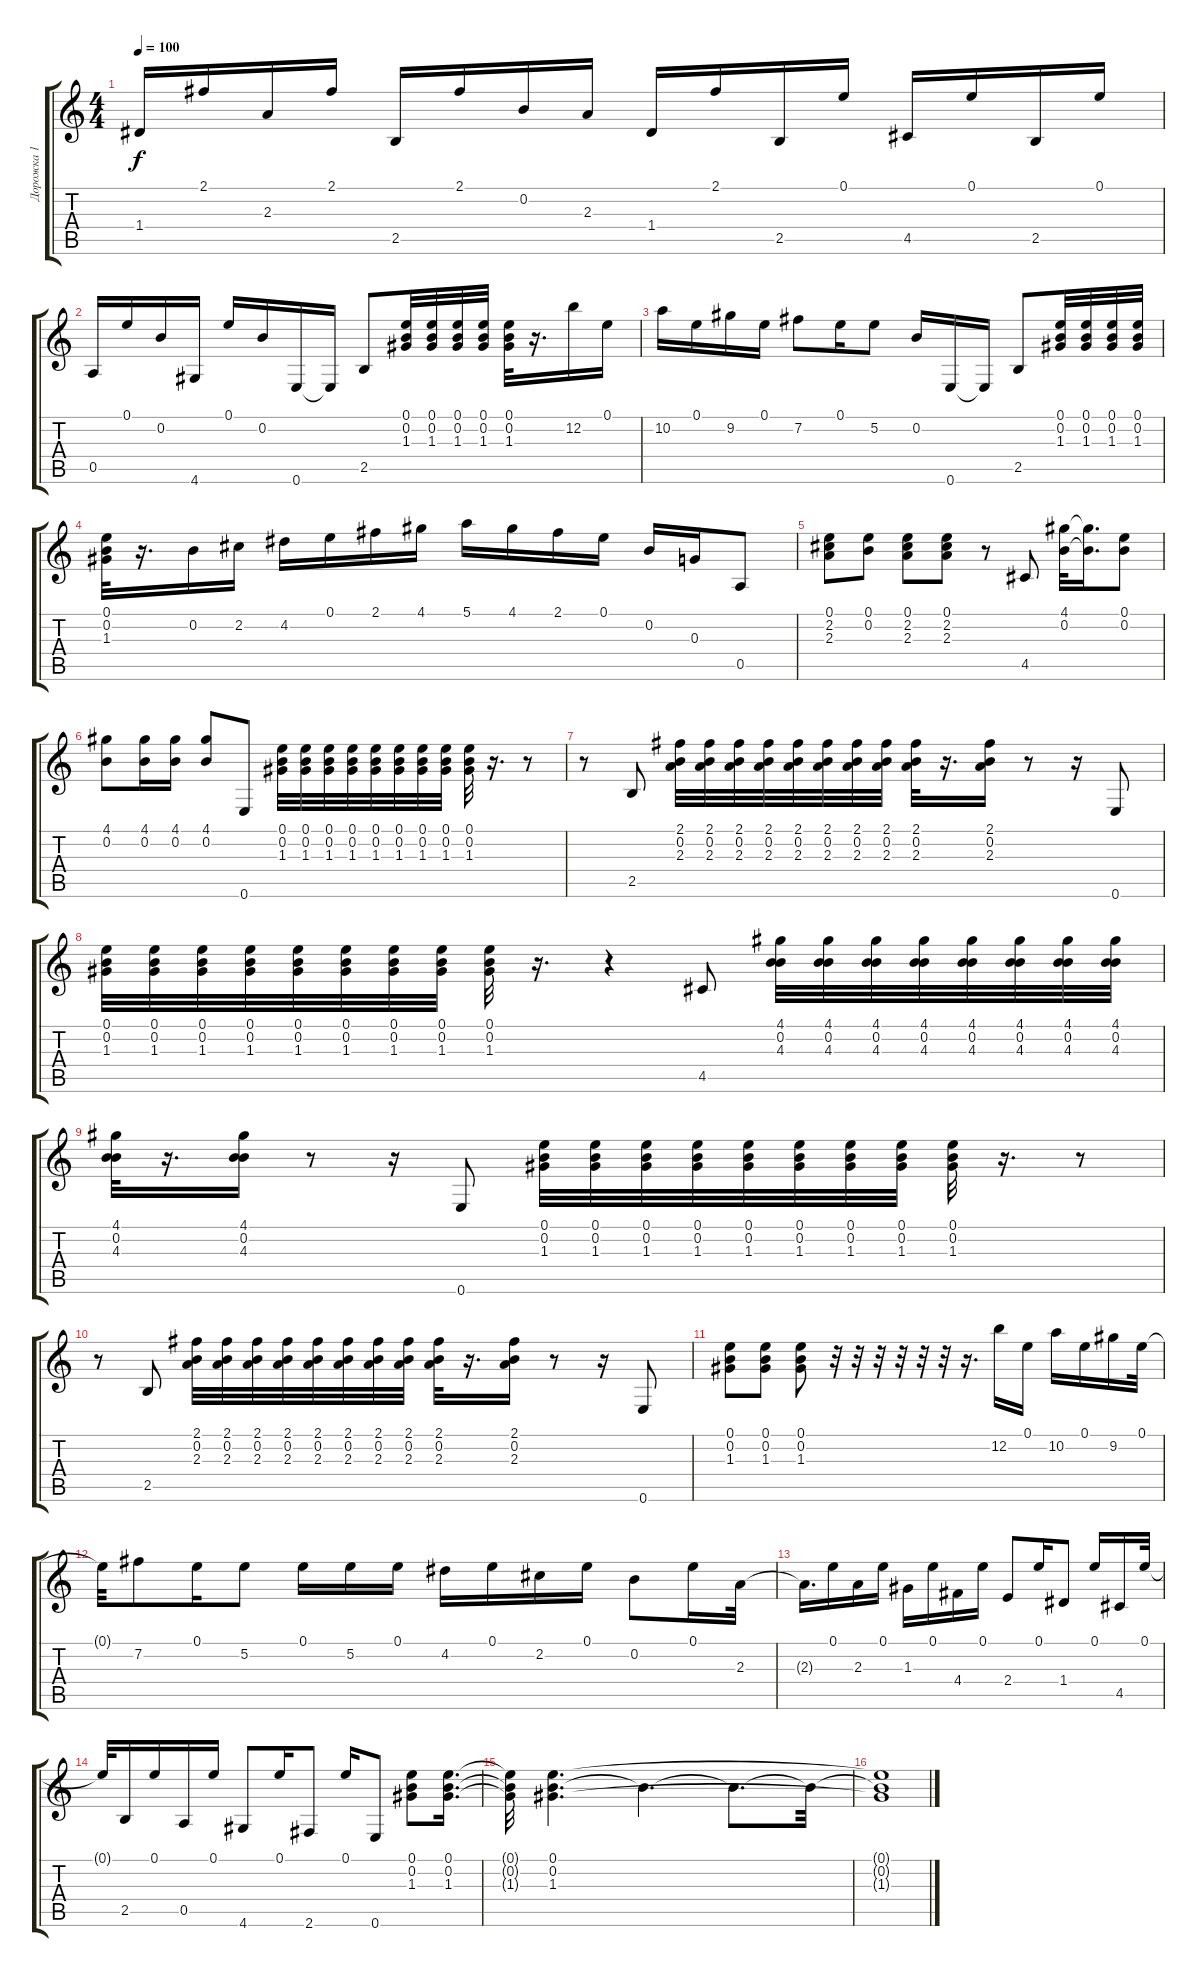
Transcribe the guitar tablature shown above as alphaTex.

\track ("Дорожка 1" "Дорожка 1") {instrument acousticguitarnylon}
\staff {score tabs}
\tuning (E4 B3 G3 D3 A2 E2) {hide}
\ts (4 4)
\tempo 100
\clef g2
\ks c
1.4.16{dy f} 2.1.16 2.3.16 2.1.16 2.5.16 2.1.16 0.2.16 2.3.16 1.4.16 2.1.16 2.5.16 0.1.16 4.5.16 0.1.16 2.5.16 0.1.16 |
0.5.16 0.1.16 0.2.16 4.6.16 0.1.16 0.2.16 0.6.16 0.6{t}.16 2.5.8 (0.1 0.2 1.3).32 (0.1 0.2 1.3).32 (0.1 0.2 1.3).32 (0.1 0.2 1.3).32 (0.1 0.2 1.3).32 r.16{d} 12.2.16 0.1.16 |
10.2.16 0.1.16 9.2.16 0.1.16 7.2.8 0.1.16 5.2.8 0.2.16 0.6.16 0.6{t}.16 2.5.8 (0.1 0.2 1.3).32 (0.1 0.2 1.3).32 (0.1 0.2 1.3).32 (0.1 0.2 1.3).32 |
(0.1 0.2 1.3).32 r.16{d} 0.2.16 2.2.16 4.2.16 0.1.16 2.1.16 4.1.16 5.1.16 4.1.16 2.1.16 0.1.16 0.2.16 0.3.16 0.5.8 |
(0.1 2.2 2.3).8 (0.1 0.2).8 (0.1 2.2 2.3).8 (0.1 2.2 2.3).8 r.8 4.5.8 (4.1 0.2).32 (4.1{t} 0.2{t}).16{d} (0.1 0.2).8 |
(4.1 0.2).8 (4.1 0.2).16 (4.1 0.2).16 (4.1 0.2).8 0.6.8 (0.1 0.2 1.3).32 (0.1 0.2 1.3).32 (0.1 0.2 1.3).32 (0.1 0.2 1.3).32 (0.1 0.2 1.3).32 (0.1 0.2 1.3).32 (0.1 0.2 1.3).32 (0.1 0.2 1.3).32 (0.1 0.2 1.3).32 r.16{d} r.8 |
r.8 2.5.8 (2.1 0.2 2.3).32 (2.1 0.2 2.3).32 (2.1 0.2 2.3).32 (2.1 0.2 2.3).32 (2.1 0.2 2.3).32 (2.1 0.2 2.3).32 (2.1 0.2 2.3).32 (2.1 0.2 2.3).32 (2.1 0.2 2.3).32 r.16{d} (2.1 0.2 2.3).16 r.8 r.16 0.6.8 |
(0.1 0.2 1.3).32 (0.1 0.2 1.3).32 (0.1 0.2 1.3).32 (0.1 0.2 1.3).32 (0.1 0.2 1.3).32 (0.1 0.2 1.3).32 (0.1 0.2 1.3).32 (0.1 0.2 1.3).32 (0.1 0.2 1.3).32 r.16{d} r.4 4.5.8 (4.1 0.2 4.3).32 (4.1 0.2 4.3).32 (4.1 0.2 4.3).32 (4.1 0.2 4.3).32 (4.1 0.2 4.3).32 (4.1 0.2 4.3).32 (4.1 0.2 4.3).32 (4.1 0.2 4.3).32 |
(4.1 0.2 4.3).32 r.16{d} (4.1 0.2 4.3).16 r.8 r.16 0.6.8 (0.1 0.2 1.3).32 (0.1 0.2 1.3).32 (0.1 0.2 1.3).32 (0.1 0.2 1.3).32 (0.1 0.2 1.3).32 (0.1 0.2 1.3).32 (0.1 0.2 1.3).32 (0.1 0.2 1.3).32 (0.1 0.2 1.3).32 r.16{d} r.8 |
r.8 2.5.8 (2.1 0.2 2.3).32 (2.1 0.2 2.3).32 (2.1 0.2 2.3).32 (2.1 0.2 2.3).32 (2.1 0.2 2.3).32 (2.1 0.2 2.3).32 (2.1 0.2 2.3).32 (2.1 0.2 2.3).32 (2.1 0.2 2.3).32 r.16{d} (2.1 0.2 2.3).16 r.8 r.16 0.6.8 |
(0.1 0.2 1.3).8 (0.1 0.2 1.3).8 (0.1 0.2 1.3).8 r.32 r.32 r.32 r.32 r.32 r.32 r.16{d} 12.2.16 0.1.16 10.2.16 0.1.16 9.2.16 0.1.32 |
0.1{t}.32 7.2.8 0.1.16 5.2.8 0.1.16 5.2.16 0.1.16 4.2.16 0.1.16 2.2.16 0.1.16 0.2.8 0.1.16 2.3.32 |
2.3{t}.16{d} 0.1.16 2.3.16 0.1.16 1.3.16 0.1.16 4.4.16 0.1.16 2.4.8 0.1.16 1.4.8 0.1.16 4.5.16 0.1.32 |
0.1{t}.32 2.5.16 0.1.16 0.5.16 0.1.16 4.6.8 0.1.16 2.6.8 0.1.16 0.6.8 (0.1 0.2 1.3).8 (0.1 0.2 1.3).16{d} |
(0.1{t} 0.2{t} 1.3{t}).32 (0.1 0.2 1.3).4{d} 0.2{t}.4{d} 0.2{t}.8{d} 0.2{t}.32 |
(0.1{t} 0.2{t} 1.3{t}).1
